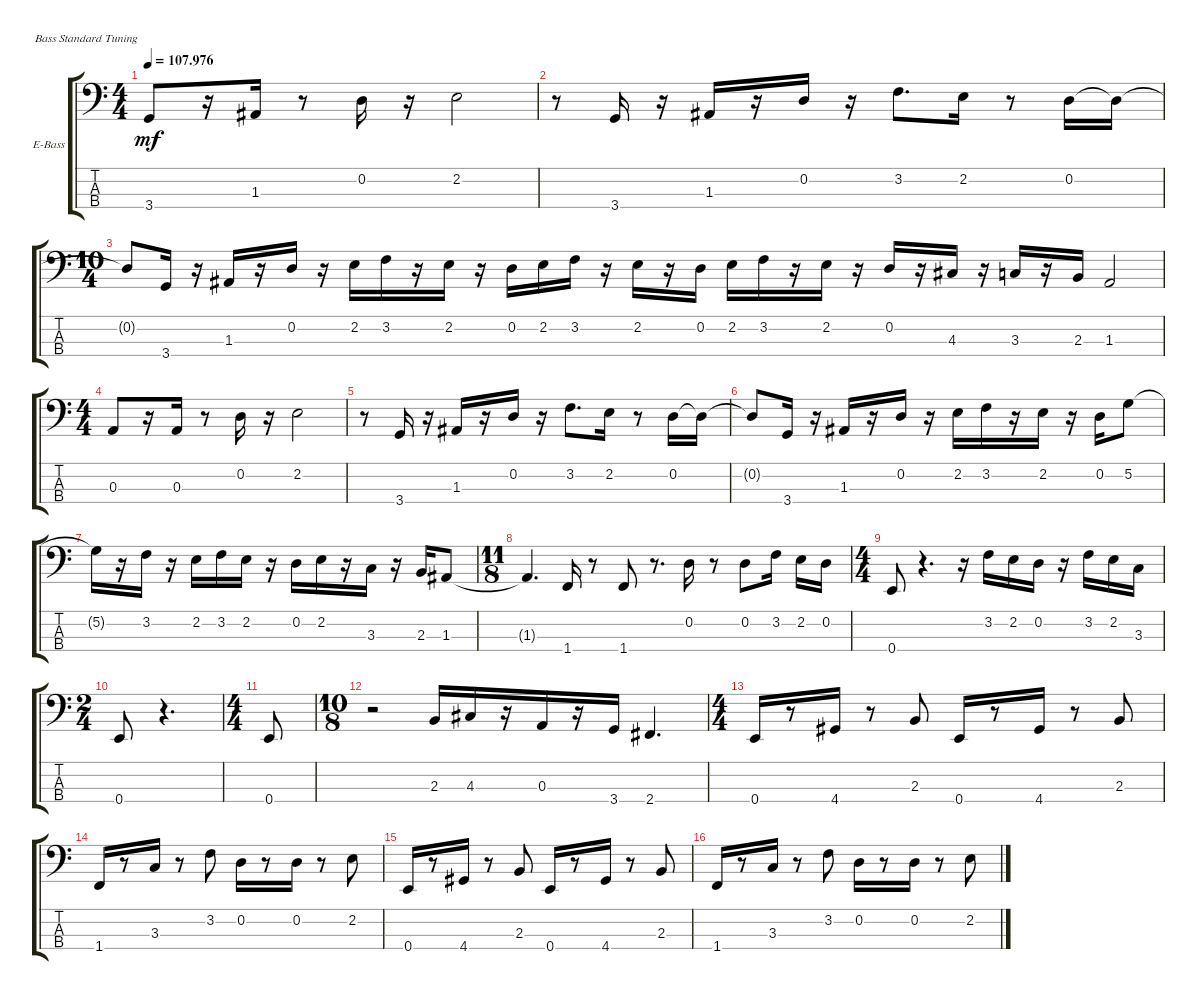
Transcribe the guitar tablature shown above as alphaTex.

\defaultSystemsLayout 4
\bracketExtendMode groupsimilarinstruments
\firstSystemTrackNameOrientation horizontal
\otherSystemsTrackNameOrientation horizontal
\track ("Electric Bass" "E-Bass") {instrument electricbassfinger}
\staff {score tabs}
\tuning (G2 D2 A1 E1)
\ts (4 4)
\tempo
107.976
\accidentals auto
\clef f4
\ottava regular
\simile none
\ks c
3.4.8{dy mf} r.16 1.3.16 r.8 0.2.16 r.16 2.2.2 |
r.8 3.4.16 r.16 1.3.16 r.16 0.2.16 r.16 3.2.8{d} 2.2.16 r.8 0.2.16 0.2{t}.16 |
\ts (10 4)
0.2{t}.8 3.4.16 r.16 1.3.16 r.16 0.2.16 r.16 2.2.16 3.2.16 r.16 2.2.16 r.16 0.2.16 2.2.16 3.2.16 r.16 2.2.16 r.16 0.2.16 2.2.16 3.2.16 r.16 2.2.16 r.16 0.2.16 r.16 4.3.16 r.16 3.3.16 r.16 2.3.16 1.3.2 |
\ts (4 4)
0.3.8 r.16 0.3.16 r.8 0.2.16 r.16 2.2.2 |
r.8 3.4.16 r.16 1.3.16 r.16 0.2.16 r.16 3.2.8{d} 2.2.16 r.8 0.2.16 0.2{t}.16 |
0.2{t}.8 3.4.16 r.16 1.3.16 r.16 0.2.16 r.16 2.2.16 3.2.16 r.16 2.2.16 r.16 0.2.16 5.2.8 |
5.2{t}.16 r.16 3.2.16 r.16 2.2.16 3.2.16 2.2.16 r.16 0.2.16 2.2.16 r.16 3.3.16 r.16 2.3.16 1.3.8 |
\ts (11 8)
1.3{t}.4{d} 1.4.16 r.8 1.4.8 r.8{d} 0.2.16 r.8 0.2.8 3.2.16 2.2.16 0.2.16 |
\ts (4 4)
0.4.8 r.4{d} r.16 3.2.16 2.2.16 0.2.16 r.16 3.2.16 2.2.16 3.3.16 |
\ts (2 4)
0.4.8 r.4{d} |
\ts (4 4)
0.4.8 |
\ts (10 8)
r.2 2.3.16 4.3.16 r.16 0.3.16 r.16 3.4.16 2.4.4{d} |
\ts (4 4)
0.4.16 r.8 4.4.16 r.8 2.3.8 0.4.16 r.8 4.4.16 r.8 2.3.8 |
1.4.16 r.8 3.3.16 r.8 3.2.8 0.2.16 r.8 0.2.16 r.8 2.2.8 |
0.4.16 r.8 4.4.16 r.8 2.3.8 0.4.16 r.8 4.4.16 r.8 2.3.8 |
1.4.16 r.8 3.3.16 r.8 3.2.8 0.2.16 r.8 0.2.16 r.8 2.2.8
